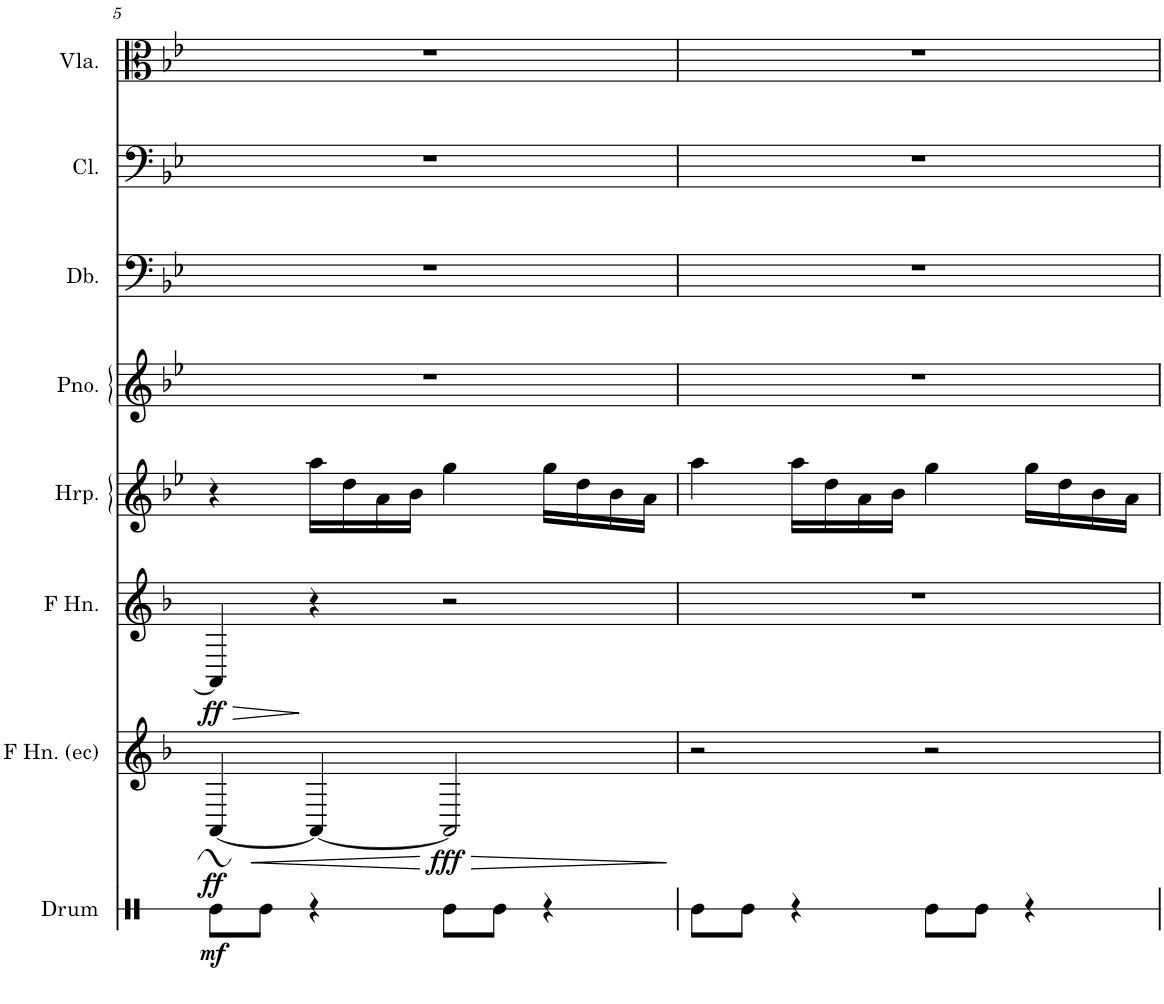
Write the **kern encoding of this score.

**kern	**dynam	**kern	**dynam	**kern	**dynam	**kern	**kern	**kern	**kern	**kern
*part8	*part8	*part7	*part7	*part6	*part6	*part5	*part4	*part3	*part2	*part1
*staff8	*staff8	*staff7	*staff7	*staff6	*staff6	*staff5	*staff4	*staff3	*staff2	*staff1
*I"Bass Drum	*	*I"French Horn (echo)	*	*I"French Horn	*	*I"Harp	*I"Piano	*I"Double Bass	*I"Cello	*I"Viola
*I'Drum	*	*I'F Hn. (ec)	*	*I'F Hn.	*	*I'Hrp.	*I'Pno.	*I'Db.	*I'Cl.	*I'Vla.
!!LO:PB:g=z
*clefX	*	*clefG2	*	*clefG2	*	*clefG2	*clefG2	*clefF4	*clefF4	*clefC3
*	*	*Trd4c7	*	*Trd4c7	*	*	*	*Trd7c12	*	*
*k[]	*	*k[b-]	*	*k[b-]	*	*k[b-e-]	*k[b-e-]	*k[b-e-]	*k[b-e-]	*k[b-e-]
*M4/4	*	*M4/4	*	*M4/4	*	*M4/4	*M4/4	*M4/4	*M4/4	*M4/4
=5	=5	=5	=5	=5	=5	=5	=5	=5	=5	=5
!	!LO:DY:b	!	!LO:DY:b	!	!LO:HP:b	!	!	!	!	!
!	!	!	!	!	!LO:DY:n=1:b	!	!	!	!	!
8Re\L	mf	[4AA/	ff	4AA/]	> ff	4r	1r	1r	1r	1r
8Re\J	.	.	.	.	.	.	.	.	.	.
!	!	!	!LO:HP:b	!	!	!	!	!	!	!
4r	.	4AA/_	<	4r	]	16aa\LL	.	.	.	.
.	.	.	.	.	.	16dd\	.	.	.	.
.	.	.	.	.	.	16a\	.	.	.	.
.	.	.	.	.	.	16b-\JJ	.	.	.	.
!	!	!	!LO:HP:n=1:b	!	!	!	!	!	!	!
!	!	!	!LO:DY:n=1:b	!	!	!	!	!	!	!
8Re\L	.	2AA/]	[ > fff	2r	.	4gg\	.	.	.	.
8Re\J	.	.	.	.	.	.	.	.	.	.
4r	.	.	.	.	.	16gg\LL	.	.	.	.
.	.	.	.	.	.	16dd\	.	.	.	.
.	.	.	.	.	.	16b-\	.	.	.	.
.	.	.	.	.	.	16a\JJ	.	.	.	.
.	.	.	]	.	.	.	.	.	.	.
=6	=6	=6	=6	=6	=6	=6	=6	=6	=6	=6
8Re\L	.	2r	.	1r	.	4aa\	1r	1r	1r	1r
8Re\J	.	.	.	.	.	.	.	.	.	.
4r	.	.	.	.	.	16aa\LL	.	.	.	.
.	.	.	.	.	.	16dd\	.	.	.	.
.	.	.	.	.	.	16a\	.	.	.	.
.	.	.	.	.	.	16b-\JJ	.	.	.	.
8Re\L	.	2r	.	.	.	4gg\	.	.	.	.
8Re\J	.	.	.	.	.	.	.	.	.	.
4r	.	.	.	.	.	16gg\LL	.	.	.	.
.	.	.	.	.	.	16dd\	.	.	.	.
.	.	.	.	.	.	16b-\	.	.	.	.
.	.	.	.	.	.	16a\JJ	.	.	.	.
=	=	=	=	=	=	=	=	=	=	=
*-	*-	*-	*-	*-	*-	*-	*-	*-	*-	*-
